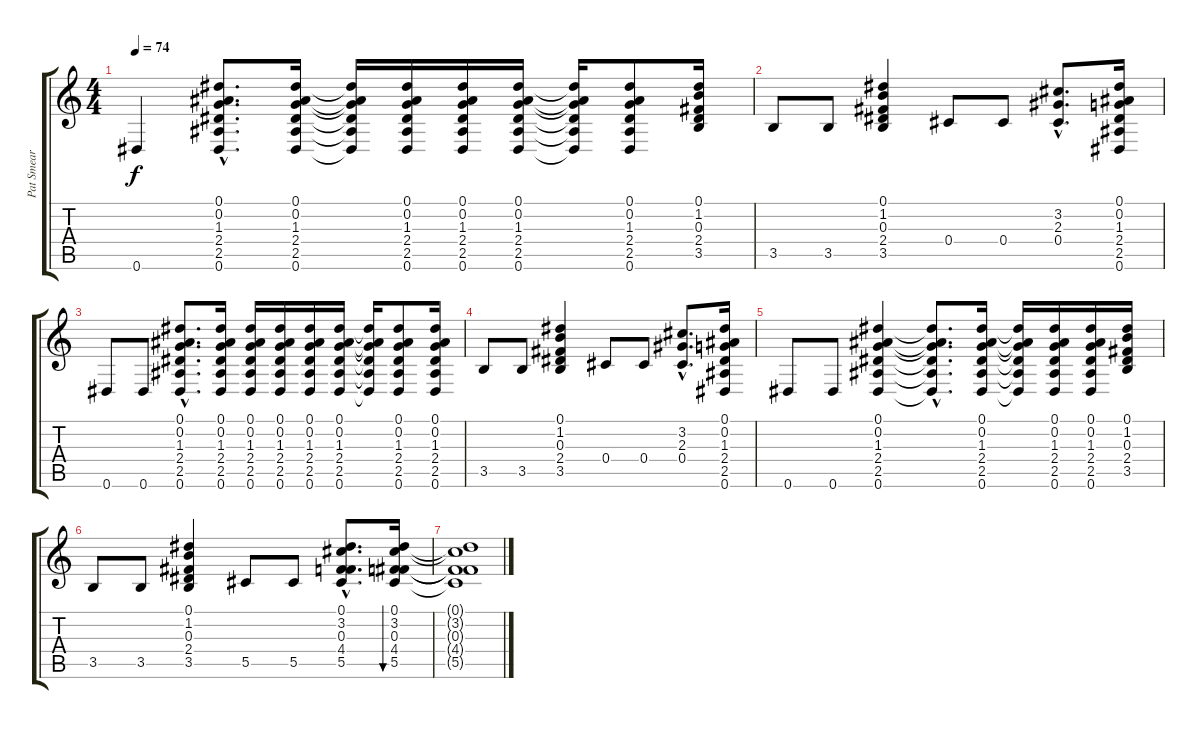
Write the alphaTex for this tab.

\track ("Pat Smear" "Pat Smear") {instrument acousticguitarsteel}
\staff {score tabs}
\tuning (Eb4 Bb3 Gb3 Db3 Ab2 Eb2) {hide}
\ts (4 4)
\tempo 74
\clef g2
\ks c
0.6.4{dy f} (0.1{hac} 0.2{hac} 1.3{hac} 2.4{hac} 2.5{hac} 0.6{hac}).8{d} (0.1 0.2 1.3 2.4 2.5 0.6).16 (0.1{t} 0.2{t} 1.3{t} 2.4{t} 2.5{t} 0.6{t}).16 (0.1 0.2 1.3 2.4 2.5 0.6).16 (0.1 0.2 1.3 2.4 2.5 0.6).16 (0.1 0.2 1.3 2.4 2.5 0.6).16 (0.1{t} 0.2{t} 1.3{t} 2.4{t} 2.5{t} 0.6{t}).16 (0.1 0.2 1.3 2.4 2.5 0.6).8 (0.1 1.2 0.3 2.4 3.5).16 |
3.5.8 3.5.8 (0.1 1.2 0.3 2.4 3.5).4 0.4.8 0.4.8 (3.2{hac} 2.3{hac} 0.4{hac}).8{d} (0.1 0.2 1.3 2.4 2.5 0.6).16 |
0.6.8 0.6.8 (0.1{hac} 0.2{hac} 1.3{hac} 2.4{hac} 2.5{hac} 0.6{hac}).8{d} (0.1 0.2 1.3 2.4 2.5 0.6).16 (0.1 0.2 1.3 2.4 2.5 0.6).16 (0.1 0.2 1.3 2.4 2.5 0.6).16 (0.1 0.2 1.3 2.4 2.5 0.6).16 (0.1 0.2 1.3 2.4 2.5 0.6).16 (0.1{t} 0.2{t} 1.3{t} 2.4{t} 2.5{t} 0.6{t}).16 (0.1 0.2 1.3 2.4 2.5 0.6).8 (0.1 0.2 1.3 2.4 2.5 0.6).16 |
3.5.8 3.5.8 (0.1 1.2 0.3 2.4 3.5).4 0.4.8 0.4.8 (3.2{hac} 2.3{hac} 0.4{hac}).8{d} (0.1 0.2 1.3 2.4 2.5 0.6).16 |
0.6.8 0.6.8 (0.1 0.2 1.3 2.4 2.5 0.6).4 (0.1{hac t} 0.2{hac t} 1.3{hac t} 2.4{hac t} 2.5{hac t} 0.6{hac t}).8{d} (0.1 0.2 1.3 2.4 2.5 0.6).16 (0.1{t} 0.2{t} 1.3{t} 2.4{t} 2.5{t} 0.6{t}).16 (0.1 0.2 1.3 2.4 2.5 0.6).16 (0.1 0.2 1.3 2.4 2.5 0.6).16 (0.1 1.2 0.3 2.4 3.5).16 |
3.5.8 3.5.8 (0.1 1.2 0.3 2.4 3.5).4 5.5.8 5.5.8 (0.1{hac} 3.2{hac} 0.3{hac} 4.4{hac} 5.5{hac}).8{d} (0.1 3.2 0.3 4.4 5.5).16{bu 120} |
(0.1{t} 3.2{t} 0.3{t} 4.4{t} 5.5{t}).1
